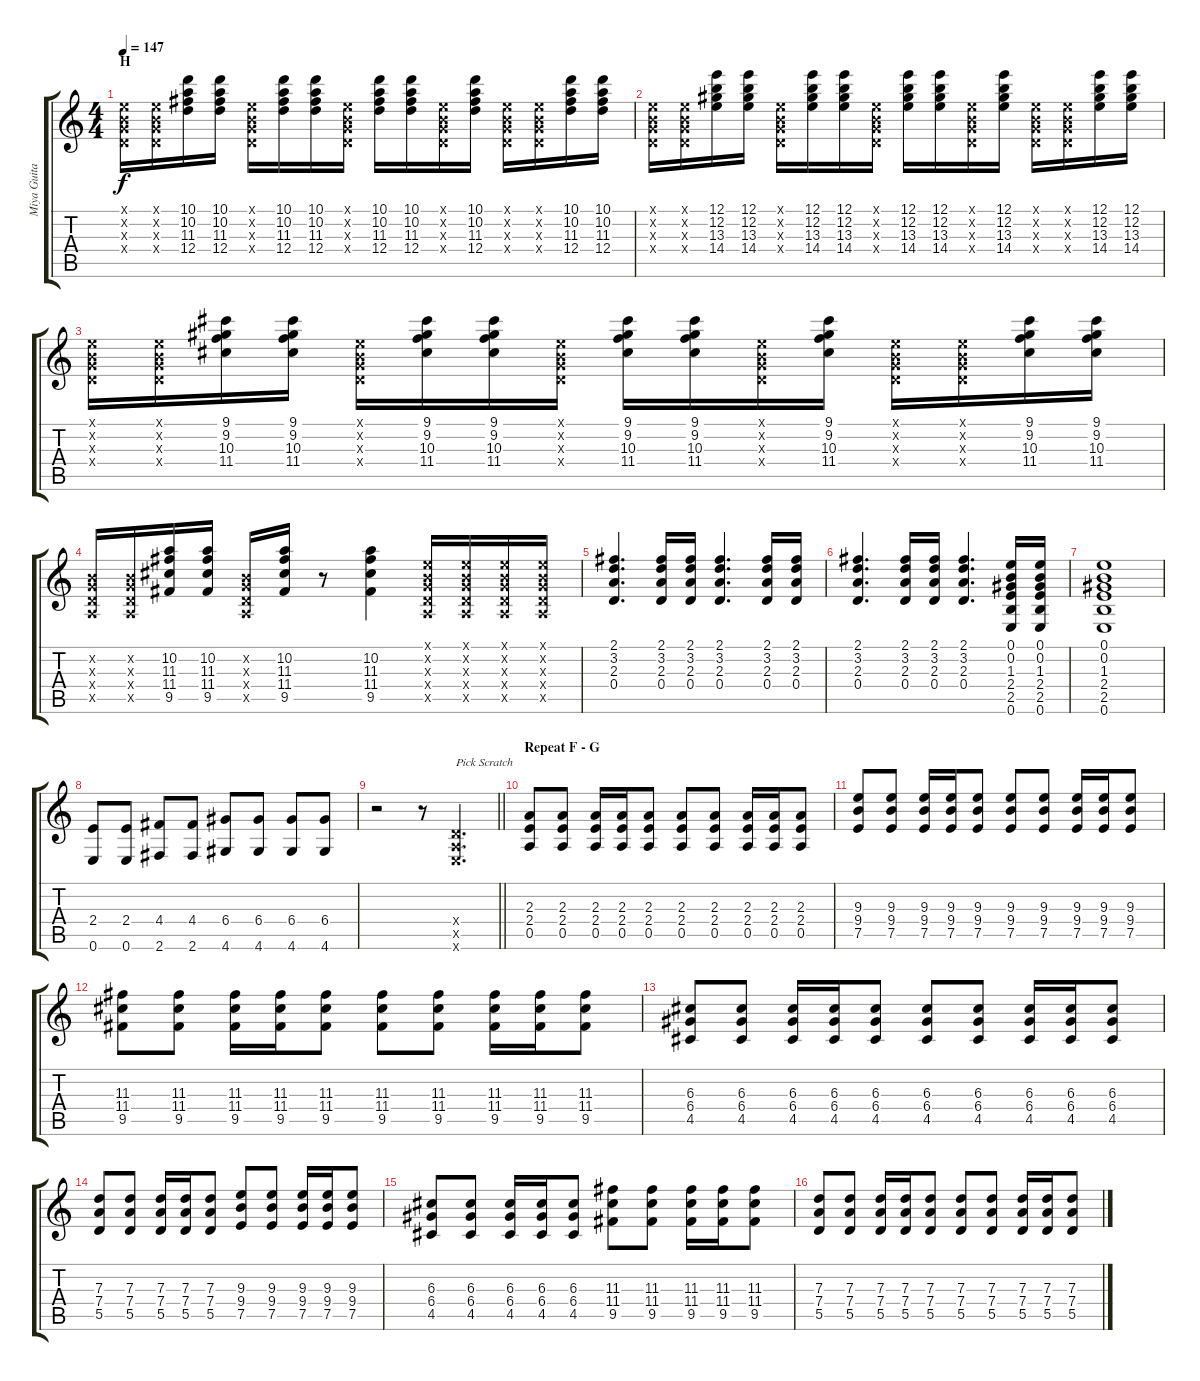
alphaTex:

\track ("Miya Guitar II" "Miya Guita") {instrument distortionguitar}
\staff {score tabs}
\tuning (E4 B3 G3 D3 A2 E2) {hide}
\ts (4 4)
\section ("" "H")
\tempo 147
\clef g2
\ks c
(0.1{x} 0.2{x} 0.3{x} 0.4{x}).16{dy f} (0.1{x} 0.2{x} 0.3{x} 0.4{x}).16 (10.1 10.2 11.3 12.4).16 (10.1 10.2 11.3 12.4).16 (0.1{x} 0.2{x} 0.3{x} 0.4{x}).16 (10.1 10.2 11.3 12.4).16 (10.1 10.2 11.3 12.4).16 (0.1{x} 0.2{x} 0.3{x} 0.4{x}).16 (10.1 10.2 11.3 12.4).16 (10.1 10.2 11.3 12.4).16 (0.1{x} 0.2{x} 0.3{x} 0.4{x}).16 (10.1 10.2 11.3 12.4).16 (0.1{x} 0.2{x} 0.3{x} 0.4{x}).16 (0.1{x} 0.2{x} 0.3{x} 0.4{x}).16 (10.1 10.2 11.3 12.4).16 (10.1 10.2 11.3 12.4).16 |
(0.1{x} 0.2{x} 0.3{x} 0.4{x}).16 (0.1{x} 0.2{x} 0.3{x} 0.4{x}).16 (12.1 12.2 13.3 14.4).16 (12.1 12.2 13.3 14.4).16 (0.1{x} 0.2{x} 0.3{x} 0.4{x}).16 (12.1 12.2 13.3 14.4).16 (12.1 12.2 13.3 14.4).16 (0.1{x} 0.2{x} 0.3{x} 0.4{x}).16 (12.1 12.2 13.3 14.4).16 (12.1 12.2 13.3 14.4).16 (0.1{x} 0.2{x} 0.3{x} 0.4{x}).16 (12.1 12.2 13.3 14.4).16 (0.1{x} 0.2{x} 0.3{x} 0.4{x}).16 (0.1{x} 0.2{x} 0.3{x} 0.4{x}).16 (12.1 12.2 13.3 14.4).16 (12.1 12.2 13.3 14.4).16 |
(0.1{x} 0.2{x} 0.3{x} 0.4{x}).16 (0.1{x} 0.2{x} 0.3{x} 0.4{x}).16 (9.1 9.2 10.3 11.4).16 (9.1 9.2 10.3 11.4).16 (0.1{x} 0.2{x} 0.3{x} 0.4{x}).16 (9.1 9.2 10.3 11.4).16 (9.1 9.2 10.3 11.4).16 (0.1{x} 0.2{x} 0.3{x} 0.4{x}).16 (9.1 9.2 10.3 11.4).16 (9.1 9.2 10.3 11.4).16 (0.1{x} 0.2{x} 0.3{x} 0.4{x}).16 (9.1 9.2 10.3 11.4).16 (0.1{x} 0.2{x} 0.3{x} 0.4{x}).16 (0.1{x} 0.2{x} 0.3{x} 0.4{x}).16 (9.1 9.2 10.3 11.4).16 (9.1 9.2 10.3 11.4).16 |
(0.2{x} 0.3{x} 0.4{x} 0.5{x}).16 (0.2{x} 0.3{x} 0.4{x} 0.5{x}).16 (10.2 11.3 11.4 9.5).16 (10.2 11.3 11.4 9.5).16 (0.2{x} 0.3{x} 0.4{x} 0.5{x}).16 (10.2 11.3 11.4 9.5).16 r.8 (10.2 11.3 11.4 9.5).4 (0.1{x} 0.2{x} 0.3{x} 0.4{x} 0.5{x}).16 (0.1{x} 0.2{x} 0.3{x} 0.4{x} 0.5{x}).16 (0.1{x} 0.2{x} 0.3{x} 0.4{x} 0.5{x}).16 (0.1{x} 0.2{x} 0.3{x} 0.4{x} 0.5{x}).16 |
(2.1 3.2 2.3 0.4).4{d} (2.1 3.2 2.3 0.4).16 (2.1 3.2 2.3 0.4).16 (2.1 3.2 2.3 0.4).4{d} (2.1 3.2 2.3 0.4).16 (2.1 3.2 2.3 0.4).16 |
(2.1 3.2 2.3 0.4).4{d} (2.1 3.2 2.3 0.4).16 (2.1 3.2 2.3 0.4).16 (2.1 3.2 2.3 0.4).4{d} (0.1 0.2 1.3 2.4 2.5 0.6).16 (0.1 0.2 1.3 2.4 2.5 0.6).16 |
(0.1 0.2 1.3 2.4 2.5 0.6).1 |
(2.4 0.6).8 (2.4 0.6).8 (4.4 2.6).8 (4.4 2.6).8 (6.4 4.6).8 (6.4 4.6).8 (6.4 4.6).8 (6.4 4.6).8 |
\barLineRight lightlight
r.2 r.8 (0.4{x} 0.5{x} 0.6{x}).4{d txt "Pick Scratch"} |
\section ("" "Repeat F - G")
(2.3 2.4 0.5).8 (2.3 2.4 0.5).8 (2.3 2.4 0.5).16 (2.3 2.4 0.5).16 (2.3 2.4 0.5).8 (2.3 2.4 0.5).8 (2.3 2.4 0.5).8 (2.3 2.4 0.5).16 (2.3 2.4 0.5).16 (2.3 2.4 0.5).8 |
(9.3 9.4 7.5).8 (9.3 9.4 7.5).8 (9.3 9.4 7.5).16 (9.3 9.4 7.5).16 (9.3 9.4 7.5).8 (9.3 9.4 7.5).8 (9.3 9.4 7.5).8 (9.3 9.4 7.5).16 (9.3 9.4 7.5).16 (9.3 9.4 7.5).8 |
(11.3 11.4 9.5).8 (11.3 11.4 9.5).8 (11.3 11.4 9.5).16 (11.3 11.4 9.5).16 (11.3 11.4 9.5).8 (11.3 11.4 9.5).8 (11.3 11.4 9.5).8 (11.3 11.4 9.5).16 (11.3 11.4 9.5).16 (11.3 11.4 9.5).8 |
(6.3 6.4 4.5).8 (6.3 6.4 4.5).8 (6.3 6.4 4.5).16 (6.3 6.4 4.5).16 (6.3 6.4 4.5).8 (6.3 6.4 4.5).8 (6.3 6.4 4.5).8 (6.3 6.4 4.5).16 (6.3 6.4 4.5).16 (6.3 6.4 4.5).8 |
(7.3 7.4 5.5).8 (7.3 7.4 5.5).8 (7.3 7.4 5.5).16 (7.3 7.4 5.5).16 (7.3 7.4 5.5).8 (9.3 9.4 7.5).8 (9.3 9.4 7.5).8 (9.3 9.4 7.5).16 (9.3 9.4 7.5).16 (9.3 9.4 7.5).8 |
(6.3 6.4 4.5).8 (6.3 6.4 4.5).8 (6.3 6.4 4.5).16 (6.3 6.4 4.5).16 (6.3 6.4 4.5).8 (11.3 11.4 9.5).8 (11.3 11.4 9.5).8 (11.3 11.4 9.5).16 (11.3 11.4 9.5).16 (11.3 11.4 9.5).8 |
(7.3 7.4 5.5).8 (7.3 7.4 5.5).8 (7.3 7.4 5.5).16 (7.3 7.4 5.5).16 (7.3 7.4 5.5).8 (7.3 7.4 5.5).8 (7.3 7.4 5.5).8 (7.3 7.4 5.5).16 (7.3 7.4 5.5).16 (7.3 7.4 5.5).8
